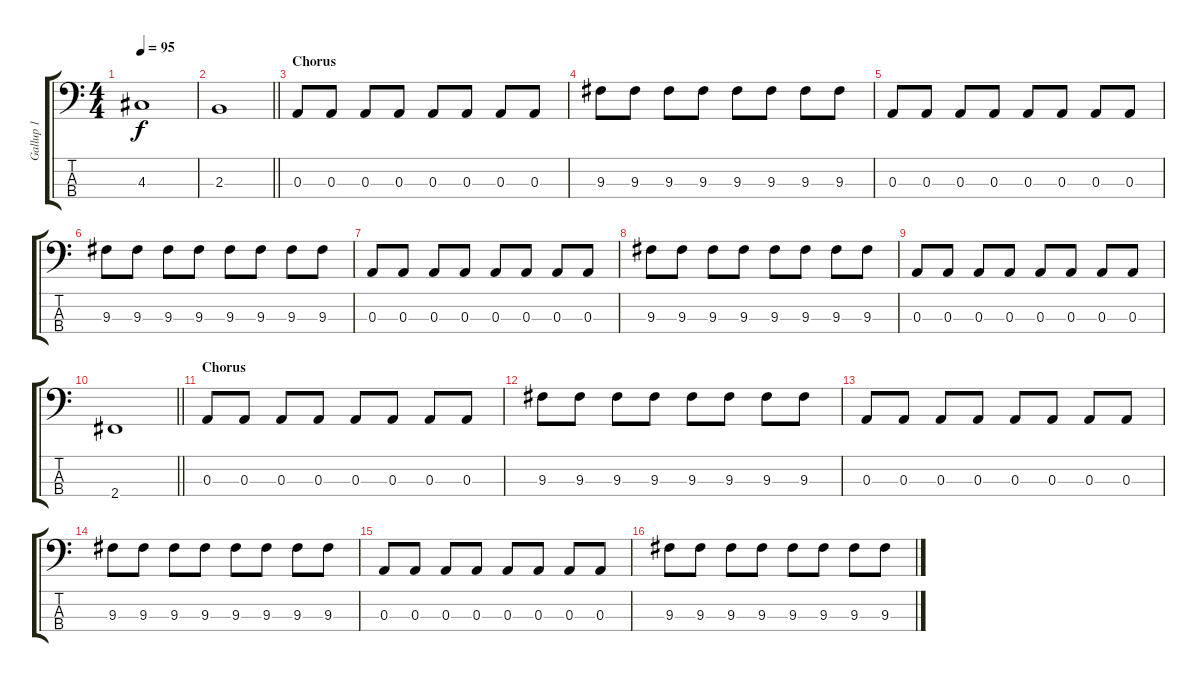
\track ("Gallup 1" "Gallup 1") {instrument electricbassfinger}
\staff {score tabs}
\tuning (G2 D2 A1 E1) {hide}
\ts (4 4)
\tempo 95
\clef f4
\ks c
4.3.1{dy f} |
\barLineRight lightlight
2.3.1 |
\section ("" "Chorus")
0.3.8 0.3.8 0.3.8 0.3.8 0.3.8 0.3.8 0.3.8 0.3.8 |
9.3.8 9.3.8 9.3.8 9.3.8 9.3.8 9.3.8 9.3.8 9.3.8 |
0.3.8 0.3.8 0.3.8 0.3.8 0.3.8 0.3.8 0.3.8 0.3.8 |
9.3.8 9.3.8 9.3.8 9.3.8 9.3.8 9.3.8 9.3.8 9.3.8 |
0.3.8 0.3.8 0.3.8 0.3.8 0.3.8 0.3.8 0.3.8 0.3.8 |
9.3.8 9.3.8 9.3.8 9.3.8 9.3.8 9.3.8 9.3.8 9.3.8 |
0.3.8 0.3.8 0.3.8 0.3.8 0.3.8 0.3.8 0.3.8 0.3.8 |
\barLineRight lightlight
2.4.1 |
\section ("" "Chorus")
0.3.8 0.3.8 0.3.8 0.3.8 0.3.8 0.3.8 0.3.8 0.3.8 |
9.3.8 9.3.8 9.3.8 9.3.8 9.3.8 9.3.8 9.3.8 9.3.8 |
0.3.8 0.3.8 0.3.8 0.3.8 0.3.8 0.3.8 0.3.8 0.3.8 |
9.3.8 9.3.8 9.3.8 9.3.8 9.3.8 9.3.8 9.3.8 9.3.8 |
0.3.8 0.3.8 0.3.8 0.3.8 0.3.8 0.3.8 0.3.8 0.3.8 |
9.3.8 9.3.8 9.3.8 9.3.8 9.3.8 9.3.8 9.3.8 9.3.8
